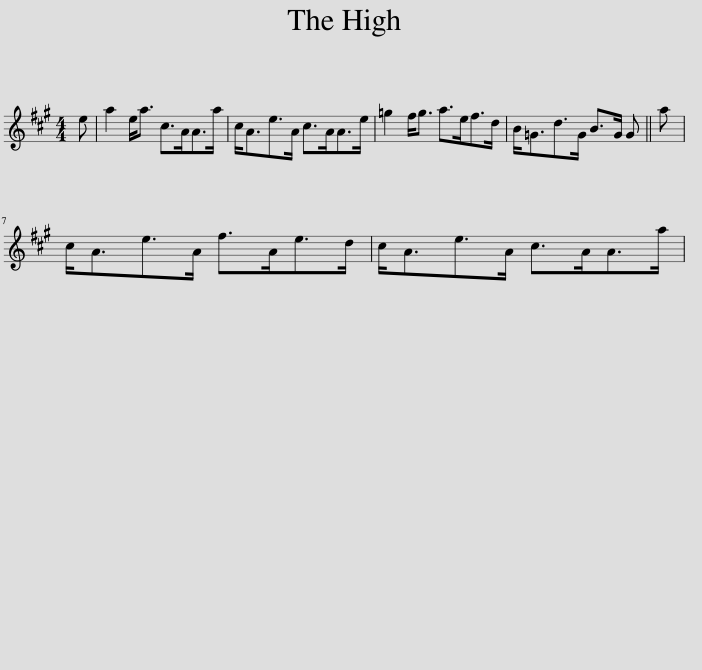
X:1
L:1/8
M:4/4
I:linebreak $
K:A
V:1 treble
V:1
 e | a2 e<a c>AA>a | c<Ae>A c>AA>e | =g2 f<g a>ef>d | B<=Gd>G B>G G || %5
 a |$ c<Ae>A f>Ae>d | c<Ae>A c>AA>a | %8
